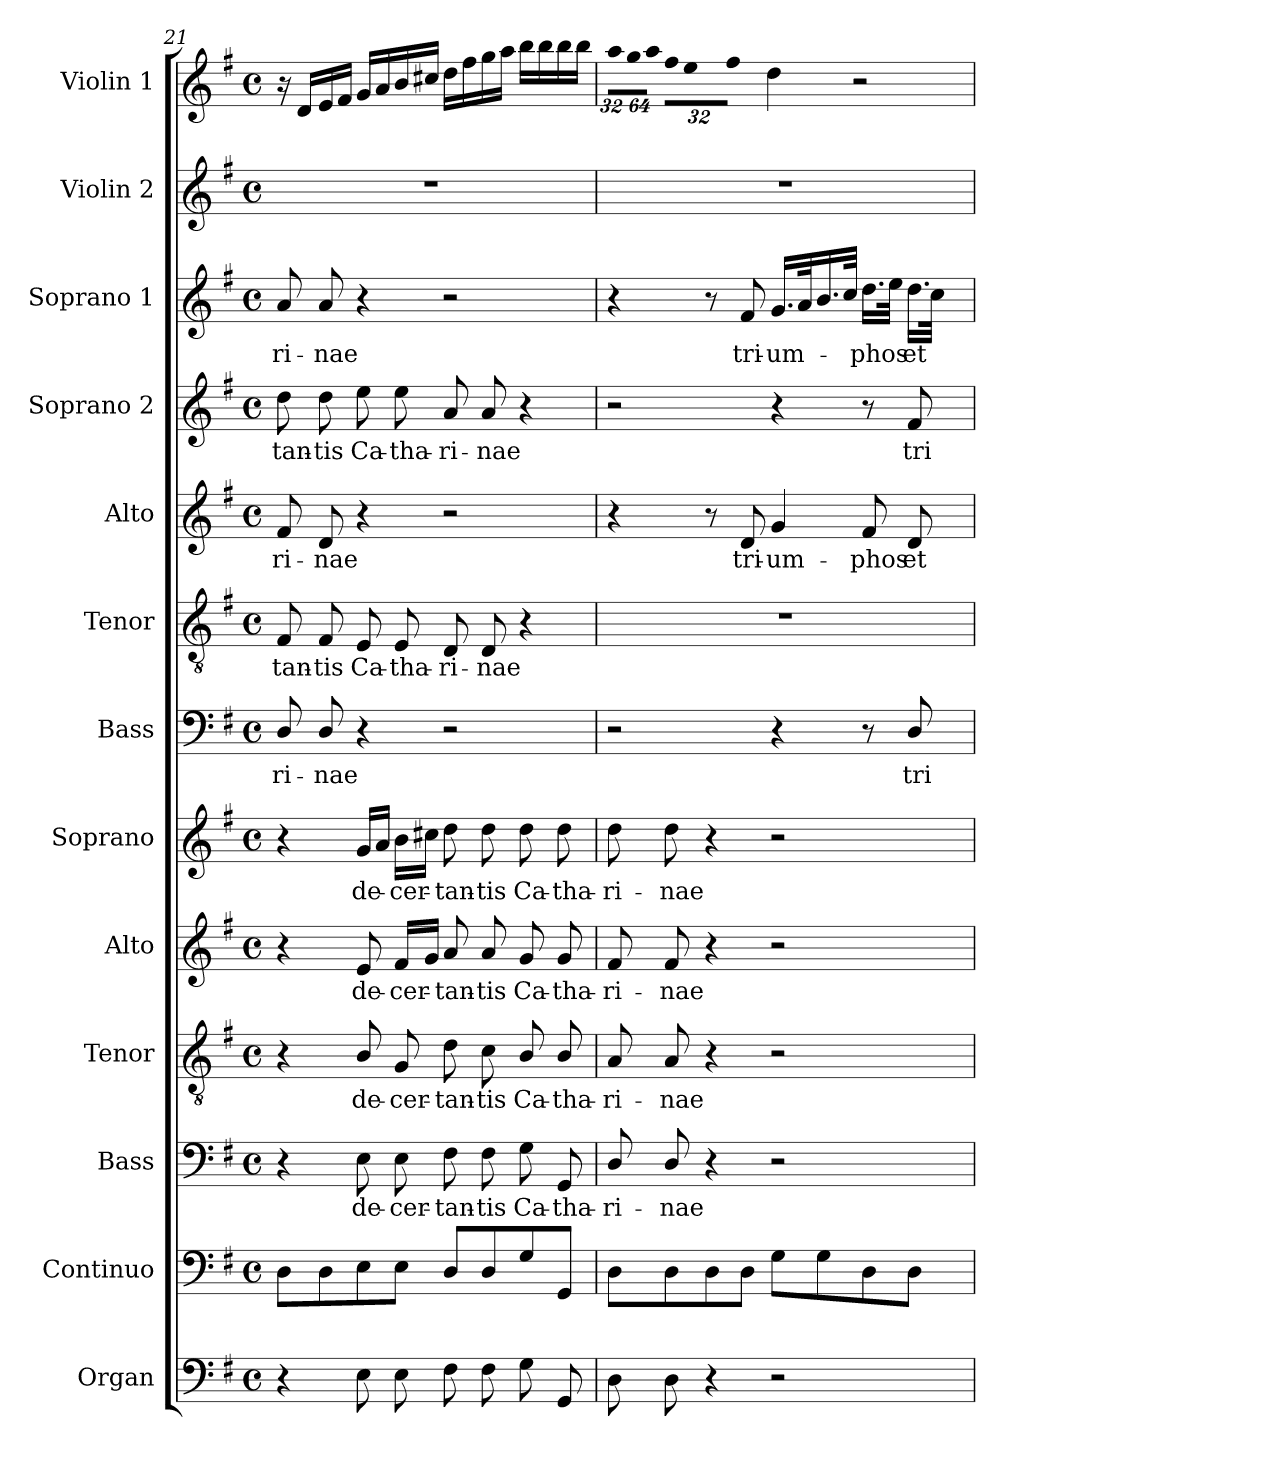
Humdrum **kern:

**kern	**kern	**kern	**text	**kern	**text	**kern	**text	**kern	**text	**kern	**text	**kern	**text	**kern	**text	**kern	**text	**kern	**text	**kern	**kern
*part13	*part12	*part11	*part11	*part10	*part10	*part9	*part9	*part8	*part8	*part7	*part7	*part6	*part6	*part5	*part5	*part4	*part4	*part3	*part3	*part2	*part1
*staff13	*staff12	*staff11	*staff11	*staff10	*staff10	*staff9	*staff9	*staff8	*staff8	*staff7	*staff7	*staff6	*staff6	*staff5	*staff5	*staff4	*staff4	*staff3	*staff3	*staff2	*staff1
*I"Organ	*I"Continuo	*I"Bass	*	*I"Tenor	*	*I"Alto	*	*I"Soprano	*	*I"Bass	*	*I"Tenor	*	*I"Alto	*	*I"Soprano 2	*	*I"Soprano 1	*	*I"Violin 2	*I"Violin 1
*I'Org.	*I'Cont.	*I'B.	*	*I'T.	*	*I'A.	*	*I'S.	*	*I'B.	*	*I'T.	*	*I'A.	*	*I'S2.	*	*I'S1.	*	*I'Vln. 2	*I'Vln. 1
!!LO:LB:g=z
*clefF4	*clefF4	*clefF4	*	*clefGv2	*	*clefG2	*	*clefG2	*	*clefF4	*	*clefGv2	*	*clefG2	*	*clefG2	*	*clefG2	*	*clefG2	*clefG2
*	*	*	*	*ITrd7c12	*	*	*	*	*	*	*	*ITrd7c12	*	*	*	*	*	*	*	*	*
*k[f#]	*k[f#]	*k[f#]	*	*k[f#]	*	*k[f#]	*	*k[f#]	*	*k[f#]	*	*k[f#]	*	*k[f#]	*	*k[f#]	*	*k[f#]	*	*k[f#]	*k[f#]
*G:	*G:	*G:	*	*G:	*	*G:	*	*G:	*	*G:	*	*G:	*	*G:	*	*G:	*	*G:	*	*G:	*G:
*M4/4	*M4/4	*M4/4	*	*M4/4	*	*M4/4	*	*M4/4	*	*M4/4	*	*M4/4	*	*M4/4	*	*M4/4	*	*M4/4	*	*M4/4	*M4/4
*met(c)	*met(c)	*met(c)	*	*met(c)	*	*met(c)	*	*met(c)	*	*met(c)	*	*met(c)	*	*met(c)	*	*met(c)	*	*met(c)	*	*met(c)	*met(c)
=21	=21	=21	=21	=21	=21	=21	=21	=21	=21	=21	=21	=21	=21	=21	=21	=21	=21	=21	=21	=21	=21
!	!	!	!	!	!	!	!	!	!	!	!LO:LY:b:color=#000000	!	!	!	!	!	!	!	!	!	!
!	!	!	!	!	!	!	!	!	!	!	!	!	!LO:LY:b:color=#000000	!	!	!	!	!	!	!	!
!	!	!	!	!	!	!	!	!	!	!	!	!	!	!	!LO:LY:b:color=#000000	!	!	!	!	!	!
!	!	!	!	!	!	!	!	!	!	!	!	!	!	!	!	!	!LO:LY:b:color=#000000	!	!	!	!
!	!	!	!	!	!	!	!	!	!	!	!	!	!	!	!	!	!	!	!LO:LY:b:color=#000000	!	!
4r	8Di\L	4r	.	4r	.	4r	.	4r	.	8Di/	-ri-	8FF#i/	-tan-	8f#i/	-ri-	8ddi\	-tan-	8ai/	-ri-	1r	16r
.	.	.	.	.	.	.	.	.	.	.	.	.	.	.	.	.	.	.	.	.	16di/LL
!	!	!	!	!	!	!	!	!	!	!	!LO:LY:b:color=#000000	!	!	!	!	!	!	!	!	!	!
!	!	!	!	!	!	!	!	!	!	!	!	!	!LO:LY:b:color=#000000	!	!	!	!	!	!	!	!
!	!	!	!	!	!	!	!	!	!	!	!	!	!	!	!LO:LY:b:color=#000000	!	!	!	!	!	!
!	!	!	!	!	!	!	!	!	!	!	!	!	!	!	!	!	!LO:LY:b:color=#000000	!	!	!	!
!	!	!	!	!	!	!	!	!	!	!	!	!	!	!	!	!	!	!	!LO:LY:b:color=#000000	!	!
.	8Di\	.	.	.	.	.	.	.	.	8Di/	-nae	8FF#i/	-tis	8di/	-nae	8ddi\	-tis	8ai/	-nae	.	16ei/
.	.	.	.	.	.	.	.	.	.	.	.	.	.	.	.	.	.	.	.	.	16f#i/JJ
!	!	!	!LO:LY:b:color=#000000	!	!	!	!	!	!	!	!	!	!	!	!	!	!	!	!	!	!
!	!	!	!	!	!LO:LY:b:color=#000000	!	!	!	!	!	!	!	!	!	!	!	!	!	!	!	!
!	!	!	!	!	!	!	!LO:LY:b:color=#000000	!	!	!	!	!	!	!	!	!	!	!	!	!	!
!	!	!	!	!	!	!	!	!	!LO:LY:b:color=#000000	!	!	!	!	!	!	!	!	!	!	!	!
!	!	!	!	!	!	!	!	!	!	!	!	!	!LO:LY:b:color=#000000	!	!	!	!	!	!	!	!
!	!	!	!	!	!	!	!	!	!	!	!	!	!	!	!	!	!LO:LY:b:color=#000000	!	!	!	!
8Ei\	8Ei\	8Ei\	de-	8BBi/	de-	8ei/	de-	16gi/LL	de-	4r	.	8EEi/	Ca-	4r	.	8eei\	Ca-	4r	.	.	16gi/LL
.	.	.	.	.	.	.	.	16ai/JJ	.	.	.	.	.	.	.	.	.	.	.	.	16ai/
!	!	!	!LO:LY:b:color=#000000	!	!	!	!	!	!	!	!	!	!	!	!	!	!	!	!	!	!
!	!	!	!	!	!LO:LY:b:color=#000000	!	!	!	!	!	!	!	!	!	!	!	!	!	!	!	!
!	!	!	!	!	!	!	!LO:LY:b:color=#000000	!	!	!	!	!	!	!	!	!	!	!	!	!	!
!	!	!	!	!	!	!	!	!	!LO:LY:b:color=#000000	!	!	!	!	!	!	!	!	!	!	!	!
!	!	!	!	!	!	!	!	!	!	!	!	!	!LO:LY:b:color=#000000	!	!	!	!	!	!	!	!
!	!	!	!	!	!	!	!	!	!	!	!	!	!	!	!	!	!LO:LY:b:color=#000000	!	!	!	!
8Ei\	8Ei\J	8Ei\	-cer-	8GGi/	-cer-	16f#i/LL	-cer-	16bi\LL	-cer-	.	.	8EEi/	-tha-	.	.	8eei\	-tha-	.	.	.	16bi/
.	.	.	.	.	.	16gi/JJ	.	16cc#Xi\JJ	.	.	.	.	.	.	.	.	.	.	.	.	16cc#i/JJ
!	!	!	!LO:LY:b:color=#000000	!	!	!	!	!	!	!	!	!	!	!	!	!	!	!	!	!	!
!	!	!	!	!	!LO:LY:b:color=#000000	!	!	!	!	!	!	!	!	!	!	!	!	!	!	!	!
!	!	!	!	!	!	!	!LO:LY:b:color=#000000	!	!	!	!	!	!	!	!	!	!	!	!	!	!
!	!	!	!	!	!	!	!	!	!LO:LY:b:color=#000000	!	!	!	!	!	!	!	!	!	!	!	!
!	!	!	!	!	!	!	!	!	!	!	!	!	!LO:LY:b:color=#000000	!	!	!	!	!	!	!	!
!	!	!	!	!	!	!	!	!	!	!	!	!	!	!	!	!	!LO:LY:b:color=#000000	!	!	!	!
8F#i\	8Di/L	8F#i\	-tan-	8Di\	-tan-	8ai/	-tan-	8ddi\	-tan-	2r	.	8DDi/	-ri-	2r	.	8ai/	-ri-	2r	.	.	16ddi\LL
.	.	.	.	.	.	.	.	.	.	.	.	.	.	.	.	.	.	.	.	.	16ff#i\
!	!	!	!LO:LY:b:color=#000000	!	!	!	!	!	!	!	!	!	!	!	!	!	!	!	!	!	!
!	!	!	!	!	!LO:LY:b:color=#000000	!	!	!	!	!	!	!	!	!	!	!	!	!	!	!	!
!	!	!	!	!	!	!	!LO:LY:b:color=#000000	!	!	!	!	!	!	!	!	!	!	!	!	!	!
!	!	!	!	!	!	!	!	!	!LO:LY:b:color=#000000	!	!	!	!	!	!	!	!	!	!	!	!
!	!	!	!	!	!	!	!	!	!	!	!	!	!LO:LY:b:color=#000000	!	!	!	!	!	!	!	!
!	!	!	!	!	!	!	!	!	!	!	!	!	!	!	!	!	!LO:LY:b:color=#000000	!	!	!	!
8F#i\	8Di/	8F#i\	-tis	8Ci\	-tis	8ai/	-tis	8ddi\	-tis	.	.	8DDi/	-nae	.	.	8ai/	-nae	.	.	.	16ggi\
.	.	.	.	.	.	.	.	.	.	.	.	.	.	.	.	.	.	.	.	.	16aai\JJ
!	!	!	!LO:LY:b:color=#000000	!	!	!	!	!	!	!	!	!	!	!	!	!	!	!	!	!	!
!	!	!	!	!	!LO:LY:b:color=#000000	!	!	!	!	!	!	!	!	!	!	!	!	!	!	!	!
!	!	!	!	!	!	!	!LO:LY:b:color=#000000	!	!	!	!	!	!	!	!	!	!	!	!	!	!
!	!	!	!	!	!	!	!	!	!LO:LY:b:color=#000000	!	!	!	!	!	!	!	!	!	!	!	!
8Gi\	8Gi/	8Gi\	Ca-	8BBi/	Ca-	8gi/	Ca-	8ddi\	Ca-	.	.	4r	.	.	.	4r	.	.	.	.	16bbi\LL
.	.	.	.	.	.	.	.	.	.	.	.	.	.	.	.	.	.	.	.	.	16bbi\
!	!	!	!LO:LY:b:color=#000000	!	!	!	!	!	!	!	!	!	!	!	!	!	!	!	!	!	!
!	!	!	!	!	!LO:LY:b:color=#000000	!	!	!	!	!	!	!	!	!	!	!	!	!	!	!	!
!	!	!	!	!	!	!	!LO:LY:b:color=#000000	!	!	!	!	!	!	!	!	!	!	!	!	!	!
!	!	!	!	!	!	!	!	!	!LO:LY:b:color=#000000	!	!	!	!	!	!	!	!	!	!	!	!
8GGi/	8GGi/J	8GGi/	-tha-	8BBi/	-tha-	8gi/	-tha-	8ddi\	-tha-	.	.	.	.	.	.	.	.	.	.	.	16bbi\
.	.	.	.	.	.	.	.	.	.	.	.	.	.	.	.	.	.	.	.	.	16bbi\JJ
=22	=22	=22	=22	=22	=22	=22	=22	=22	=22	=22	=22	=22	=22	=22	=22	=22	=22	=22	=22	=22	=22
!	!	!	!LO:LY:b:color=#000000	!	!	!	!	!	!	!	!	!	!	!	!	!	!	!	!	!	!
!	!	!	!	!	!LO:LY:b:color=#000000	!	!	!	!	!	!	!	!	!	!	!	!	!	!	!	!
!	!	!	!	!	!	!	!LO:LY:b:color=#000000	!	!	!	!	!	!	!	!	!	!	!	!	!	!
!	!	!	!	!	!	!	!	!	!LO:LY:b:color=#000000	!	!	!	!	!	!	!	!	!	!	!	!
*	*	*	*	*	*	*	*	*	*	*	*	*	*	*	*	*	*	*	*	*	*Xbrackettup
!	!	!	!	!	!	!	!	!	!	!	!	!	!	!	!	!	!	!	!	!	!LO:N:vis=16
8Di\	8Di\L	8Di/	-ri-	8AAi/	-ri-	8f#i/	-ri-	8ddi\	-ri-	2r	.	1r	.	4r	.	2r	.	4r	.	1r	512%21aai\LL
!	!	!	!	!	!	!	!	!	!	!	!	!	!	!	!	!	!	!	!	!	!LO:N:vis=16
.	.	.	.	.	.	.	.	.	.	.	.	.	.	.	.	.	.	.	.	.	1024%43ggi\
!	!	!	!	!	!	!	!	!	!	!	!	!	!	!	!	!	!	!	!	!	!LO:N:vis=16
.	.	.	.	.	.	.	.	.	.	.	.	.	.	.	.	.	.	.	.	.	1024%43aai\JJ
!	!	!	!LO:LY:b:color=#000000	!	!	!	!	!	!	!	!	!	!	!	!	!	!	!	!	!	!
!	!	!	!	!	!LO:LY:b:color=#000000	!	!	!	!	!	!	!	!	!	!	!	!	!	!	!	!
!	!	!	!	!	!	!	!LO:LY:b:color=#000000	!	!	!	!	!	!	!	!	!	!	!	!	!	!
!	!	!	!	!	!	!	!	!	!LO:LY:b:color=#000000	!	!	!	!	!	!	!	!	!	!	!	!LO:N:vis=16
8Di\	8Di\	8Di/	-nae	8AAi/	-nae	8f#i/	-nae	8ddi\	-nae	.	.	.	.	.	.	.	.	.	.	.	512%21ff#i\LL
!	!	!	!	!	!	!	!	!	!	!	!	!	!	!	!	!	!	!	!	!	!LO:N:vis=16
.	.	.	.	.	.	.	.	.	.	.	.	.	.	.	.	.	.	.	.	.	1024%43eei\
!	!	!	!	!	!	!	!	!	!	!	!	!	!	!	!	!	!	!	!	!	!LO:N:vis=16
.	.	.	.	.	.	.	.	.	.	.	.	.	.	.	.	.	.	.	.	.	1024%43ff#i\JJ
4r	8Di\	4r	.	4r	.	4r	.	4r	.	.	.	.	.	8r	.	.	.	8r	.	.	4ddi\
!	!	!	!	!	!	!	!	!	!	!	!	!	!	!	!LO:LY:b:color=#000000	!	!	!	!	!	!
!	!	!	!	!	!	!	!	!	!	!	!	!	!	!	!	!	!	!	!LO:LY:b:color=#000000	!	!
.	8Di\J	.	.	.	.	.	.	.	.	.	.	.	.	8di/	tri-	.	.	8f#i/	tri-	.	.
!	!	!	!	!	!	!	!	!	!	!	!	!	!	!	!LO:LY:b:color=#000000	!	!	!	!	!	!
!	!	!	!	!	!	!	!	!	!	!	!	!	!	!	!	!	!	!	!LO:LY:b:color=#000000	!	!
2r	8Gi\L	2r	.	2r	.	2r	.	2r	.	4r	.	.	.	4gi/	-um-	4r	.	16.gi/LL	-um-	.	2r
.	.	.	.	.	.	.	.	.	.	.	.	.	.	.	.	.	.	32ai/k	.	.	.
.	8Gi\	.	.	.	.	.	.	.	.	.	.	.	.	.	.	.	.	16.bi/	.	.	.
.	.	.	.	.	.	.	.	.	.	.	.	.	.	.	.	.	.	32cci/JJk	.	.	.
!	!	!	!	!	!	!	!	!	!	!	!	!	!	!	!LO:LY:b:color=#000000	!	!	!	!	!	!
!	!	!	!	!	!	!	!	!	!	!	!	!	!	!	!	!	!	!	!LO:LY:b:color=#000000	!	!
.	8Di\	.	.	.	.	.	.	.	.	8r	.	.	.	8f#i/	-phos	8r	.	16.ddi\LL	-phos	.	.
.	.	.	.	.	.	.	.	.	.	.	.	.	.	.	.	.	.	32eei\JJk	.	.	.
!	!	!	!	!	!	!	!	!	!	!	!LO:LY:b:color=#000000	!	!	!	!	!	!	!	!	!	!
!	!	!	!	!	!	!	!	!	!	!	!	!	!	!	!LO:LY:b:color=#000000	!	!	!	!	!	!
!	!	!	!	!	!	!	!	!	!	!	!	!	!	!	!	!	!LO:LY:b:color=#000000	!	!	!	!
!	!	!	!	!	!	!	!	!	!	!	!	!	!	!	!	!	!	!	!LO:LY:b:color=#000000	!	!
.	8Di\J	.	.	.	.	.	.	.	.	8Di/	tri-	.	.	8di/	et	8f#i/	tri-	16.ddi\LL	et	.	.
.	.	.	.	.	.	.	.	.	.	.	.	.	.	.	.	.	.	32cci\JJk	.	.	.
=	=	=	=	=	=	=	=	=	=	=	=	=	=	=	=	=	=	=	=	=	=
*-	*-	*-	*-	*-	*-	*-	*-	*-	*-	*-	*-	*-	*-	*-	*-	*-	*-	*-	*-	*-	*-
